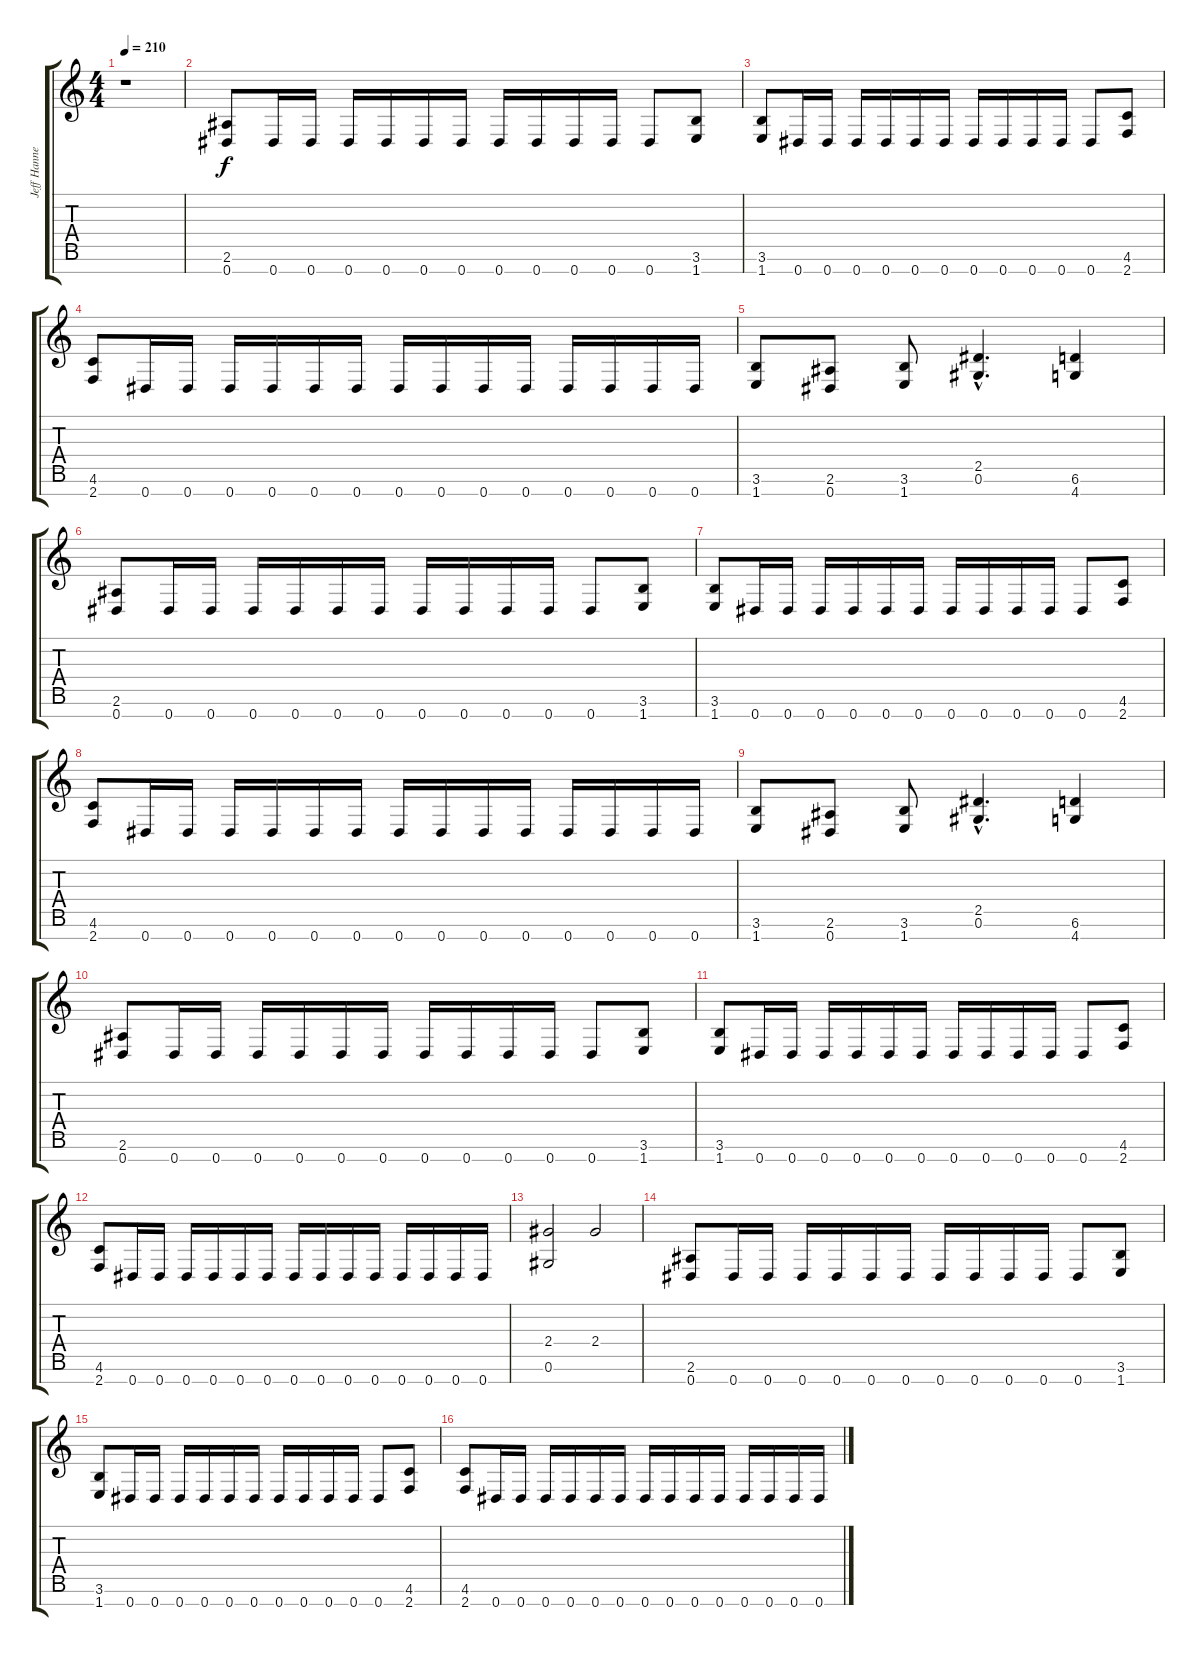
\track ("Jeff Hannemann" "Jeff Hanne") {instrument overdrivenguitar}
\staff {score tabs}
\tuning (Ab4 Eb4 B3 Gb3 Db3 Ab2 Eb2) {hide}
\ts (4 4)
\tempo 210
\clef g2
\ks c
r.1{dy f} |
(2.6 0.7).8 0.7.16 0.7.16 0.7.16 0.7.16 0.7.16 0.7.16 0.7.16 0.7.16 0.7.16 0.7.16 0.7.8 (3.6 1.7).8 |
(3.6 1.7).8 0.7.16 0.7.16 0.7.16 0.7.16 0.7.16 0.7.16 0.7.16 0.7.16 0.7.16 0.7.16 0.7.8 (4.6 2.7).8 |
(4.6 2.7).8 0.7.16 0.7.16 0.7.16 0.7.16 0.7.16 0.7.16 0.7.16 0.7.16 0.7.16 0.7.16 0.7.16 0.7.16 0.7.16 0.7.16 |
(3.6 1.7).8 (2.6 0.7).8 (3.6 1.7).8 (2.5{hac} 0.6{hac}).4{d} (6.6 4.7).4 |
(2.6 0.7).8 0.7.16 0.7.16 0.7.16 0.7.16 0.7.16 0.7.16 0.7.16 0.7.16 0.7.16 0.7.16 0.7.8 (3.6 1.7).8 |
(3.6 1.7).8 0.7.16 0.7.16 0.7.16 0.7.16 0.7.16 0.7.16 0.7.16 0.7.16 0.7.16 0.7.16 0.7.8 (4.6 2.7).8 |
(4.6 2.7).8 0.7.16 0.7.16 0.7.16 0.7.16 0.7.16 0.7.16 0.7.16 0.7.16 0.7.16 0.7.16 0.7.16 0.7.16 0.7.16 0.7.16 |
(3.6 1.7).8 (2.6 0.7).8 (3.6 1.7).8 (2.5{hac} 0.6{hac}).4{d} (6.6 4.7).4 |
(2.6 0.7).8 0.7.16 0.7.16 0.7.16 0.7.16 0.7.16 0.7.16 0.7.16 0.7.16 0.7.16 0.7.16 0.7.8 (3.6 1.7).8 |
(3.6 1.7).8 0.7.16 0.7.16 0.7.16 0.7.16 0.7.16 0.7.16 0.7.16 0.7.16 0.7.16 0.7.16 0.7.8 (4.6 2.7).8 |
(4.6 2.7).8 0.7.16 0.7.16 0.7.16 0.7.16 0.7.16 0.7.16 0.7.16 0.7.16 0.7.16 0.7.16 0.7.16 0.7.16 0.7.16 0.7.16 |
(2.4 0.6).2 2.4.2 |
(2.6 0.7).8 0.7.16 0.7.16 0.7.16 0.7.16 0.7.16 0.7.16 0.7.16 0.7.16 0.7.16 0.7.16 0.7.8 (3.6 1.7).8 |
(3.6 1.7).8 0.7.16 0.7.16 0.7.16 0.7.16 0.7.16 0.7.16 0.7.16 0.7.16 0.7.16 0.7.16 0.7.8 (4.6 2.7).8 |
(4.6 2.7).8 0.7.16 0.7.16 0.7.16 0.7.16 0.7.16 0.7.16 0.7.16 0.7.16 0.7.16 0.7.16 0.7.16 0.7.16 0.7.16 0.7.16
